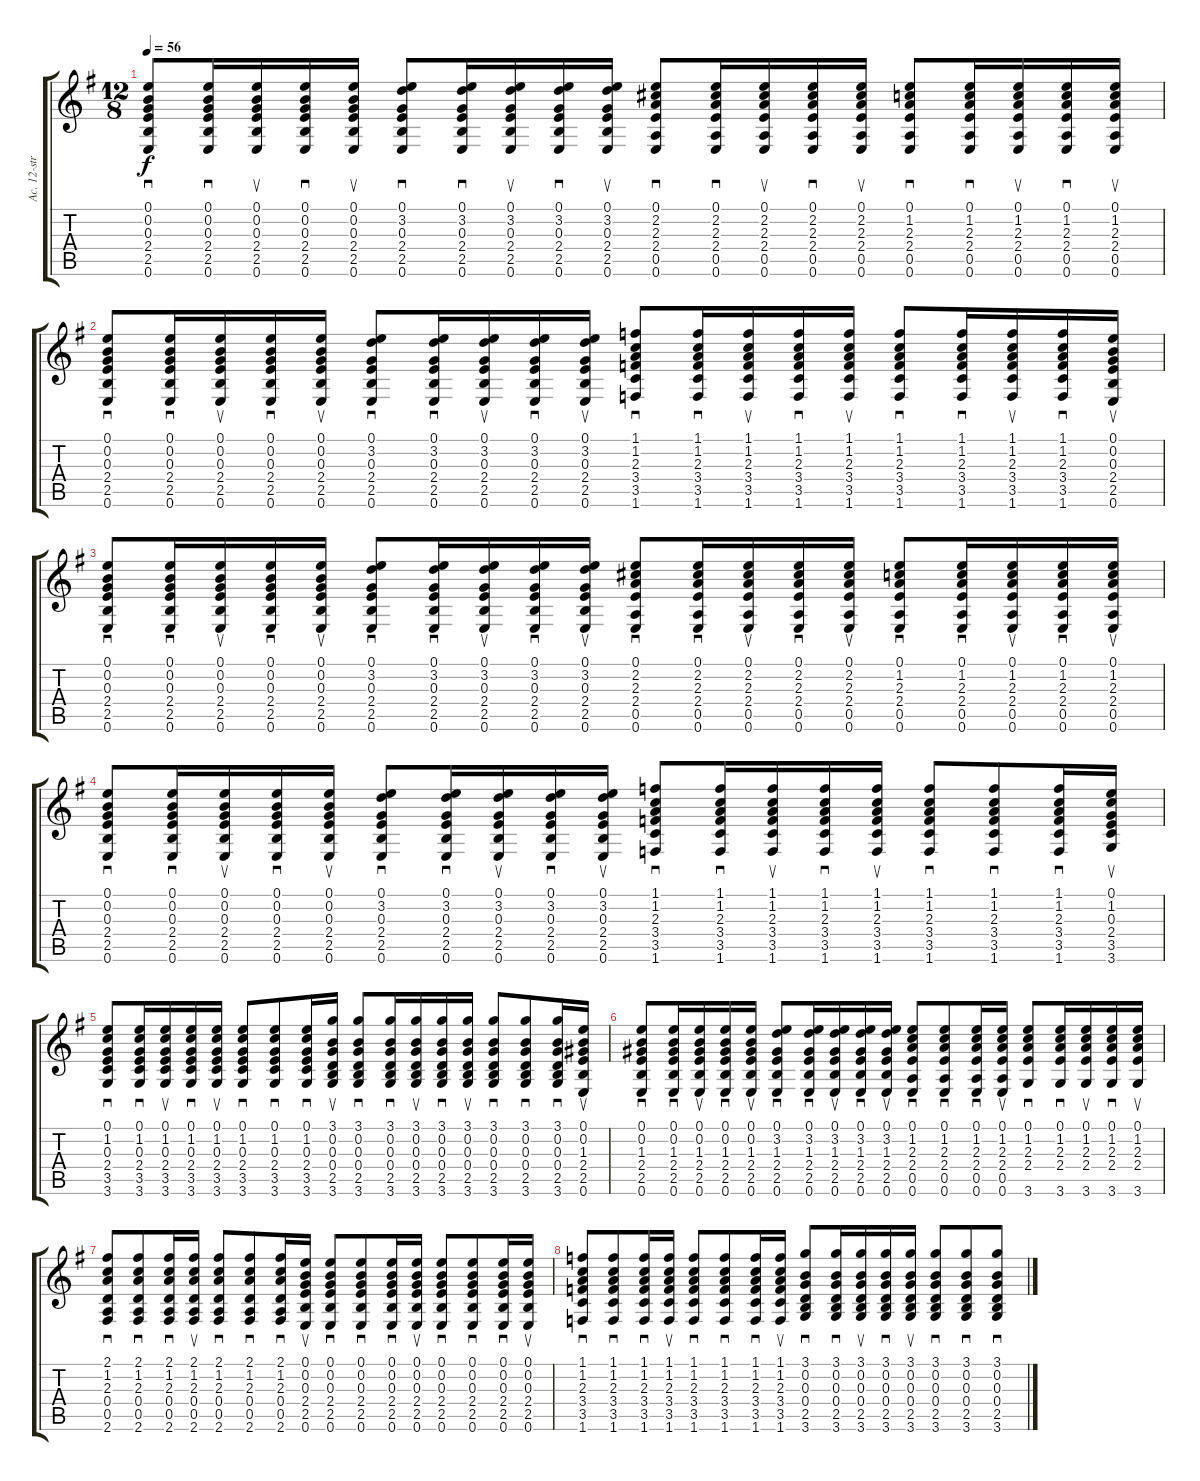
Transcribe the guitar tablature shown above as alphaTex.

\track ("Ac. 12-str. Gtr." "Ac. 12-str") {instrument acousticguitarnylon}
\staff {score tabs}
\tuning (E4 B3 G3 D3 A2 E2) {hide}
\ts (12 8)
\tempo 56
\clef g2
\ks eminor
(0.1 0.2 0.3 2.4 2.5 0.6).8{sd dy f instrument acousticguitarnylon} (0.1 0.2 0.3 2.4 2.5 0.6).16{sd} (0.1 0.2 0.3 2.4 2.5 0.6).16{su} (0.1 0.2 0.3 2.4 2.5 0.6).16{sd} (0.1 0.2 0.3 2.4 2.5 0.6).16{su} (0.1 3.2 0.3 2.4 2.5 0.6).8{sd} (0.1 3.2 0.3 2.4 2.5 0.6).16{sd} (0.1 3.2 0.3 2.4 2.5 0.6).16{su} (0.1 3.2 0.3 2.4 2.5 0.6).16{sd} (0.1 3.2 0.3 2.4 2.5 0.6).16{su} (0.1 2.2 2.3 2.4 0.5 0.6).8{sd} (0.1 2.2 2.3 2.4 0.5 0.6).16{sd} (0.1 2.2 2.3 2.4 0.5 0.6).16{su} (0.1 2.2 2.3 2.4 0.5 0.6).16{sd} (0.1 2.2 2.3 2.4 0.5 0.6).16{su} (0.1 1.2 2.3 2.4 0.5 0.6).8{sd} (0.1 1.2 2.3 2.4 0.5 0.6).16{sd} (0.1 1.2 2.3 2.4 0.5 0.6).16{su} (0.1 1.2 2.3 2.4 0.5 0.6).16{sd} (0.1 1.2 2.3 2.4 0.5 0.6).16{su} |
(0.1 0.2 0.3 2.4 2.5 0.6).8{sd} (0.1 0.2 0.3 2.4 2.5 0.6).16{sd} (0.1 0.2 0.3 2.4 2.5 0.6).16{su} (0.1 0.2 0.3 2.4 2.5 0.6).16{sd} (0.1 0.2 0.3 2.4 2.5 0.6).16{su} (0.1 3.2 0.3 2.4 2.5 0.6).8{sd} (0.1 3.2 0.3 2.4 2.5 0.6).16{sd} (0.1 3.2 0.3 2.4 2.5 0.6).16{su} (0.1 3.2 0.3 2.4 2.5 0.6).16{sd} (0.1 3.2 0.3 2.4 2.5 0.6).16{su} (1.1 1.2 2.3 3.4 3.5 1.6).8{sd} (1.1 1.2 2.3 3.4 3.5 1.6).16{sd} (1.1 1.2 2.3 3.4 3.5 1.6).16{su} (1.1 1.2 2.3 3.4 3.5 1.6).16{sd} (1.1 1.2 2.3 3.4 3.5 1.6).16{su} (1.1 1.2 2.3 3.4 3.5 1.6).8{sd} (1.1 1.2 2.3 3.4 3.5 1.6).16{sd} (1.1 1.2 2.3 3.4 3.5 1.6).16{su} (1.1 1.2 2.3 3.4 3.5 1.6).16{sd} (0.1 0.2 0.3 2.4 2.5 0.6).16{su} |
(0.1 0.2 0.3 2.4 2.5 0.6).8{sd} (0.1 0.2 0.3 2.4 2.5 0.6).16{sd} (0.1 0.2 0.3 2.4 2.5 0.6).16{su} (0.1 0.2 0.3 2.4 2.5 0.6).16{sd} (0.1 0.2 0.3 2.4 2.5 0.6).16{su} (0.1 3.2 0.3 2.4 2.5 0.6).8{sd} (0.1 3.2 0.3 2.4 2.5 0.6).16{sd} (0.1 3.2 0.3 2.4 2.5 0.6).16{su} (0.1 3.2 0.3 2.4 2.5 0.6).16{sd} (0.1 3.2 0.3 2.4 2.5 0.6).16{su} (0.1 2.2 2.3 2.4 0.5 0.6).8{sd} (0.1 2.2 2.3 2.4 0.5 0.6).16{sd} (0.1 2.2 2.3 2.4 0.5 0.6).16{su} (0.1 2.2 2.3 2.4 0.5 0.6).16{sd} (0.1 2.2 2.3 2.4 0.5 0.6).16{su} (0.1 1.2 2.3 2.4 0.5 0.6).8{sd} (0.1 1.2 2.3 2.4 0.5 0.6).16{sd} (0.1 1.2 2.3 2.4 0.5 0.6).16{su} (0.1 1.2 2.3 2.4 0.5 0.6).16{sd} (0.1 1.2 2.3 2.4 0.5 0.6).16{su} |
(0.1 0.2 0.3 2.4 2.5 0.6).8{sd} (0.1 0.2 0.3 2.4 2.5 0.6).16{sd} (0.1 0.2 0.3 2.4 2.5 0.6).16{su} (0.1 0.2 0.3 2.4 2.5 0.6).16{sd} (0.1 0.2 0.3 2.4 2.5 0.6).16{su} (0.1 3.2 0.3 2.4 2.5 0.6).8{sd} (0.1 3.2 0.3 2.4 2.5 0.6).16{sd} (0.1 3.2 0.3 2.4 2.5 0.6).16{su} (0.1 3.2 0.3 2.4 2.5 0.6).16{sd} (0.1 3.2 0.3 2.4 2.5 0.6).16{su} (1.1 1.2 2.3 3.4 3.5 1.6).8{sd} (1.1 1.2 2.3 3.4 3.5 1.6).16{sd} (1.1 1.2 2.3 3.4 3.5 1.6).16{su} (1.1 1.2 2.3 3.4 3.5 1.6).16{sd} (1.1 1.2 2.3 3.4 3.5 1.6).16{su} (1.1 1.2 2.3 3.4 3.5 1.6).8{sd} (1.1 1.2 2.3 3.4 3.5 1.6).8{sd} (1.1 1.2 2.3 3.4 3.5 1.6).16{sd} (0.1 1.2 0.3 2.4 3.5 3.6).16{su} |
(0.1 1.2 0.3 2.4 3.5 3.6).8{sd} (0.1 1.2 0.3 2.4 3.5 3.6).16{sd} (0.1 1.2 0.3 2.4 3.5 3.6).16{su} (0.1 1.2 0.3 2.4 3.5 3.6).16{sd} (0.1 1.2 0.3 2.4 3.5 3.6).16{su} (0.1 1.2 0.3 2.4 3.5 3.6).8{sd} (0.1 1.2 0.3 2.4 3.5 3.6).8{sd} (0.1 1.2 0.3 2.4 3.5 3.6).16{sd} (3.1 0.2 0.3 0.4 2.5 3.6).16{su} (3.1 0.2 0.3 0.4 2.5 3.6).8{sd} (3.1 0.2 0.3 0.4 2.5 3.6).16{sd} (3.1 0.2 0.3 0.4 2.5 3.6).16{su} (3.1 0.2 0.3 0.4 2.5 3.6).16{sd} (3.1 0.2 0.3 0.4 2.5 3.6).16{su} (3.1 0.2 0.3 0.4 2.5 3.6).8{sd} (3.1 0.2 0.3 0.4 2.5 3.6).8{sd} (3.1 0.2 0.3 0.4 2.5 3.6).16{sd} (0.1 0.2 1.3 2.4 2.5 0.6).16{su} |
(0.1 0.2 1.3 2.4 2.5 0.6).8{sd} (0.1 0.2 1.3 2.4 2.5 0.6).16{sd} (0.1 0.2 1.3 2.4 2.5 0.6).16{su} (0.1 0.2 1.3 2.4 2.5 0.6).16{sd} (0.1 0.2 1.3 2.4 2.5 0.6).16{su} (0.1 3.2 1.3 2.4 2.5 0.6).8{sd} (0.1 3.2 1.3 2.4 2.5 0.6).16{sd} (0.1 3.2 1.3 2.4 2.5 0.6).16{su} (0.1 3.2 1.3 2.4 2.5 0.6).16{sd} (0.1 3.2 1.3 2.4 2.5 0.6).16{su} (0.1 1.2 2.3 2.4 0.5 0.6).8{sd} (0.1 1.2 2.3 2.4 0.5 0.6).8{sd} (0.1 1.2 2.3 2.4 0.5 0.6).16{sd} (0.1 1.2 2.3 2.4 0.5 0.6).16{su} (0.1 1.2 2.3 2.4 3.6).8{sd} (0.1 1.2 2.3 2.4 3.6).16{sd} (0.1 1.2 2.3 2.4 3.6).16{su} (0.1 1.2 2.3 2.4 3.6).16{sd} (0.1 1.2 2.3 2.4 3.6).16{su} |
(2.1 1.2 2.3 0.4 0.5 2.6).8{sd} (2.1 1.2 2.3 0.4 0.5 2.6).8{sd} (2.1 1.2 2.3 0.4 0.5 2.6).16{sd} (2.1 1.2 2.3 0.4 0.5 2.6).16{su} (2.1 1.2 2.3 0.4 0.5 2.6).8{sd} (2.1 1.2 2.3 0.4 0.5 2.6).8{sd} (2.1 1.2 2.3 0.4 0.5 2.6).16{sd} (0.1 0.2 0.3 2.4 2.5 0.6).16{su} (0.1 0.2 0.3 2.4 2.5 0.6).8{sd} (0.1 0.2 0.3 2.4 2.5 0.6).8{sd} (0.1 0.2 0.3 2.4 2.5 0.6).16{sd} (0.1 0.2 0.3 2.4 2.5 0.6).16{su} (0.1 0.2 0.3 2.4 2.5 0.6).8{sd} (0.1 0.2 0.3 2.4 2.5 0.6).8{sd} (0.1 0.2 0.3 2.4 2.5 0.6).16{sd} (0.1 0.2 0.3 2.4 2.5 0.6).16{su} |
(1.1 1.2 2.3 3.4 3.5 1.6).8{sd} (1.1 1.2 2.3 3.4 3.5 1.6).8{sd} (1.1 1.2 2.3 3.4 3.5 1.6).16{sd} (1.1 1.2 2.3 3.4 3.5 1.6).16{su} (1.1 1.2 2.3 3.4 3.5 1.6).8{sd} (1.1 1.2 2.3 3.4 3.5 1.6).8{sd} (1.1 1.2 2.3 3.4 3.5 1.6).16{sd} (1.1 1.2 2.3 3.4 3.5 1.6).16{su} (3.1 0.2 0.3 0.4 2.5 3.6).8{sd} (3.1 0.2 0.3 0.4 2.5 3.6).16{sd} (3.1 0.2 0.3 0.4 2.5 3.6).16{su} (3.1 0.2 0.3 0.4 2.5 3.6).16{sd} (3.1 0.2 0.3 0.4 2.5 3.6).16{su} (3.1 0.2 0.3 0.4 2.5 3.6).8{sd} (3.1 0.2 0.3 0.4 2.5 3.6).8{sd} (3.1 0.2 0.3 0.4 2.5 3.6).8{sd}
